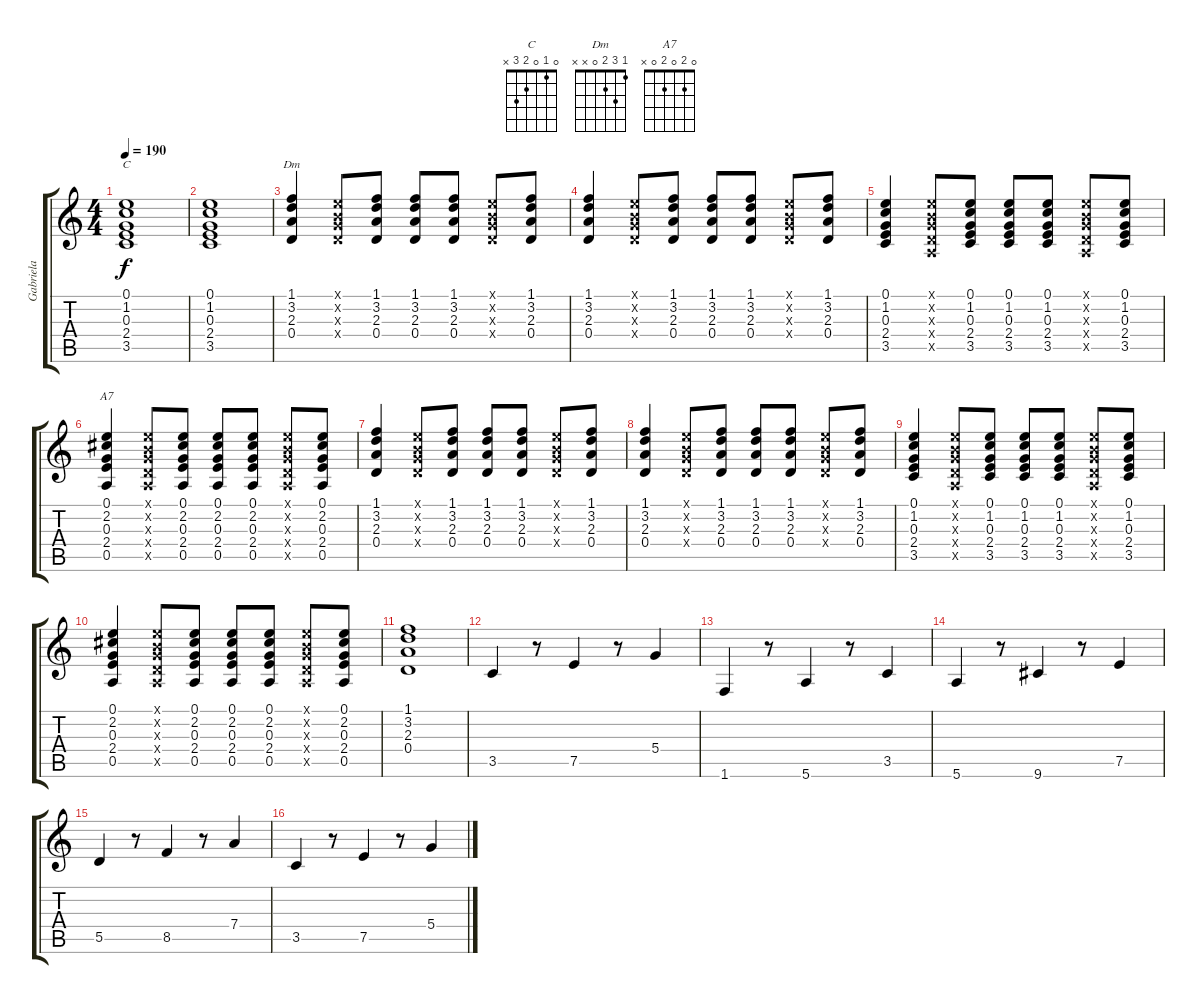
\track ("Gabriela" "Gabriela") {instrument acousticguitarnylon}
\staff {score tabs}
\tuning (E4 B3 G3 D3 A2 E2) {hide}
\chord ("C" 0 1 0 2 3 x)
\chord ("Dm" 1 3 2 0 x x)
\chord ("A7" 0 2 0 2 0 x)
\ts (4 4)
\tempo 190
\clef g2
\ks c
(0.1 1.2 0.3 2.4 3.5).1{ch "C" dy f} |
(0.1 1.2 0.3 2.4 3.5).1 |
(1.1 3.2 2.3 0.4).4{ch "Dm"} (0.1{x} 0.2{x} 0.3{x} 0.4{x}).8 (1.1 3.2 2.3 0.4).8 (1.1 3.2 2.3 0.4).8 (1.1 3.2 2.3 0.4).8 (0.1{x} 0.2{x} 0.3{x} 0.4{x}).8 (1.1 3.2 2.3 0.4).8 |
(1.1 3.2 2.3 0.4).4 (0.1{x} 0.2{x} 0.3{x} 0.4{x}).8 (1.1 3.2 2.3 0.4).8 (1.1 3.2 2.3 0.4).8 (1.1 3.2 2.3 0.4).8 (0.1{x} 0.2{x} 0.3{x} 0.4{x}).8 (1.1 3.2 2.3 0.4).8 |
(0.1 1.2 0.3 2.4 3.5).4 (0.1{x} 0.2{x} 0.3{x} 0.4{x} 0.5{x}).8 (0.1 1.2 0.3 2.4 3.5).8 (0.1 1.2 0.3 2.4 3.5).8 (0.1 1.2 0.3 2.4 3.5).8 (0.1{x} 0.2{x} 0.3{x} 0.4{x} 0.5{x}).8 (0.1 1.2 0.3 2.4 3.5).8 |
(0.1 2.2 0.3 2.4 0.5).4{ch "A7"} (0.1{x} 0.2{x} 0.3{x} 0.4{x} 0.5{x}).8 (0.1 2.2 0.3 2.4 0.5).8 (0.1 2.2 0.3 2.4 0.5).8 (0.1 2.2 0.3 2.4 0.5).8 (0.1{x} 0.2{x} 0.3{x} 0.4{x} 0.5{x}).8 (0.1 2.2 0.3 2.4 0.5).8 |
(1.1 3.2 2.3 0.4).4 (0.1{x} 0.2{x} 0.3{x} 0.4{x}).8 (1.1 3.2 2.3 0.4).8 (1.1 3.2 2.3 0.4).8 (1.1 3.2 2.3 0.4).8 (0.1{x} 0.2{x} 0.3{x} 0.4{x}).8 (1.1 3.2 2.3 0.4).8 |
(1.1 3.2 2.3 0.4).4 (0.1{x} 0.2{x} 0.3{x} 0.4{x}).8 (1.1 3.2 2.3 0.4).8 (1.1 3.2 2.3 0.4).8 (1.1 3.2 2.3 0.4).8 (0.1{x} 0.2{x} 0.3{x} 0.4{x}).8 (1.1 3.2 2.3 0.4).8 |
(0.1 1.2 0.3 2.4 3.5).4 (0.1{x} 0.2{x} 0.3{x} 0.4{x} 0.5{x}).8 (0.1 1.2 0.3 2.4 3.5).8 (0.1 1.2 0.3 2.4 3.5).8 (0.1 1.2 0.3 2.4 3.5).8 (0.1{x} 0.2{x} 0.3{x} 0.4{x} 0.5{x}).8 (0.1 1.2 0.3 2.4 3.5).8 |
(0.1 2.2 0.3 2.4 0.5).4 (0.1{x} 0.2{x} 0.3{x} 0.4{x} 0.5{x}).8 (0.1 2.2 0.3 2.4 0.5).8 (0.1 2.2 0.3 2.4 0.5).8 (0.1 2.2 0.3 2.4 0.5).8 (0.1{x} 0.2{x} 0.3{x} 0.4{x} 0.5{x}).8 (0.1 2.2 0.3 2.4 0.5).8 |
(1.1 3.2 2.3 0.4).1 |
3.5.4 r.8 7.5.4 r.8 5.4.4 |
1.6.4 r.8 5.6.4 r.8 3.5.4 |
5.6.4 r.8 9.6.4 r.8 7.5.4 |
5.5.4 r.8 8.5.4 r.8 7.4.4 |
3.5.4 r.8 7.5.4 r.8 5.4.4
